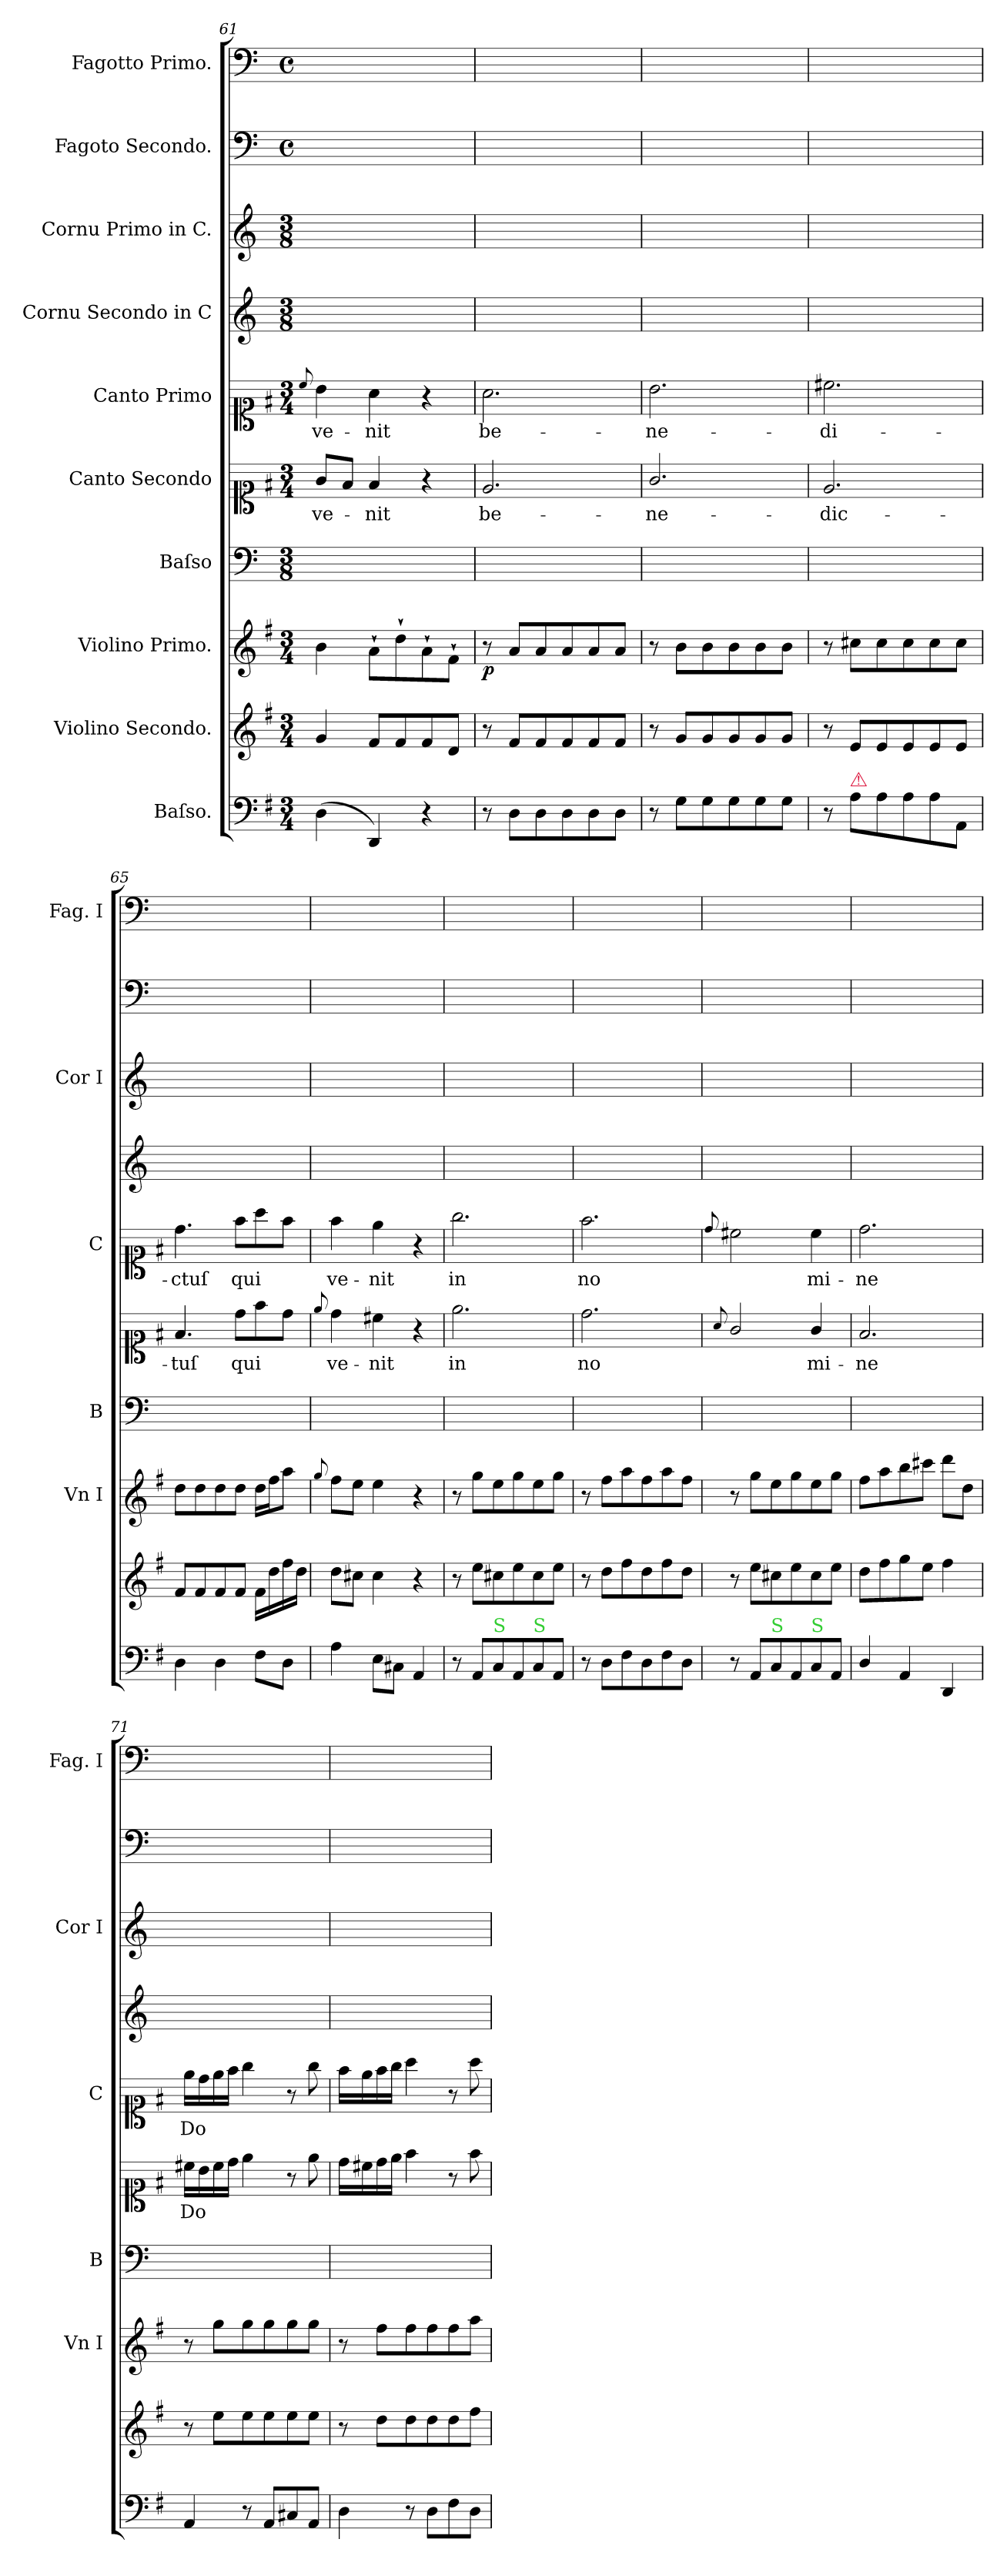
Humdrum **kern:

**kern	**kern	**kern	**dynam	**kern	**kern	**text	**kern	**text	**kern	**kern	**kern	**kern
*part10	*part9	*part8	*part8	*part7	*part6	*part6	*part5	*part5	*part4	*part3	*part2	*part1
*staff10	*staff9	*staff8	*staff8	*staff7	*staff6	*staff6	*staff5	*staff5	*staff4	*staff3	*staff2	*staff1
*I"Baſso.	*I"Violino Secondo.	*I"Violino Primo.	*	*I"Baſso	*I"Canto Secondo	*	*I"Canto Primo	*	*I"Cornu Secondo in C	*I"Cornu Primo in C.	*I"Fagoto Secondo.	*I"Fagotto Primo.
*	*	*I'Vn I	*	*I'B	*	*	*I'C	*	*	*I'Cor I	*	*I'Fag. I
*clefF4	*clefG2	*clefG2	*	*clefF4	*clefC1	*	*clefC1	*	*clefG2	*clefG2	*clefF4	*clefF4
*k[f#]	*k[f#]	*k[f#]	*	*k[]	*k[f#]	*	*k[f#]	*	*k[]	*k[]	*k[]	*k[]
*M3/4	*M3/4	*M3/4	*	*M3/8	*M3/4	*	*M3/4	*	*M3/8	*M3/8	*M4/4	*M4/4
*	*	*	*	*	*	*	*	*	*	*	*met(c)	*met(c)
=61	=61	=61	=61	=61	=61	=61	=61	=61	=61	=61	=61	=61
.	.	.	.	.	.	.	8qqcc/	.	.	.	.	.
(4D\	4g/	4b\	.	2.ryy	8g\L	ve-	4b\	ve-	2.ryy	2.ryy	2.ryy	2.ryy
.	.	.	.	.	8f#/J	.	.	.	.	.	.	.
!	!	!	!LO:DY:b	!	!	!	!	!	!	!	!	!
4DD/)	8f#/L	8a`\L	fo	.	4f#/	-nit	4a\	-nit	.	.	.	.
.	8f#/	8dd`\	.	.	.	.	.	.	.	.	.	.
4r	8f#/	8a`\	.	.	4r	.	4r	.	.	.	.	.
.	8d/J	8f#`\J	.	.	.	.	.	.	.	.	.	.
=62	=62	=62	=62	=62	=62	=62	=62	=62	=62	=62	=62	=62
!	!	!	!LO:DY:b	!	!	!	!	!	!	!	!	!
8r	8r	8r	p	2.ryy	2.e/	be-	2.a\	be-	2.ryy	2.ryy	2.ryy	2.ryy
8D\L	8f#/L	8a/L	.	.	.	.	.	.	.	.	.	.
8D\	8f#/	8a/	.	.	.	.	.	.	.	.	.	.
8D\	8f#/	8a/	.	.	.	.	.	.	.	.	.	.
8D\	8f#/	8a/	.	.	.	.	.	.	.	.	.	.
8D\J	8f#/J	8a/J	.	.	.	.	.	.	.	.	.	.
=63	=63	=63	=63	=63	=63	=63	=63	=63	=63	=63	=63	=63
8r	8r	8r	.	2.ryy	2.g/	-ne-	2.b\	-ne-	2.ryy	2.ryy	2.ryy	2.ryy
8G\L	8g/L	8b\L	.	.	.	.	.	.	.	.	.	.
8G\	8g/	8b\	.	.	.	.	.	.	.	.	.	.
8G\	8g/	8b\	.	.	.	.	.	.	.	.	.	.
8G\	8g/	8b\	.	.	.	.	.	.	.	.	.	.
8G\J	8g/J	8b\J	.	.	.	.	.	.	.	.	.	.
=64	=64	=64	=64	=64	=64	=64	=64	=64	=64	=64	=64	=64
8r	8r	8r	.	2.ryy	2.e/	-dic-	2.cc#X\	-di-	2.ryy	2.ryy	2.ryy	2.ryy
!LO:TX:a:color=crimson:t=⚠	!	!	!	!	!	!	!	!	!	!	!	!
8A\L	8e/L	8cc#X\L	.	.	.	.	.	.	.	.	.	.
8A\	8e/	8cc#\	.	.	.	.	.	.	.	.	.	.
8A\	8e/	8cc#\	.	.	.	.	.	.	.	.	.	.
8A\	8e/	8cc#\	.	.	.	.	.	.	.	.	.	.
8AA/J	8e/J	8cc#\J	.	.	.	.	.	.	.	.	.	.
=65	=65	=65	=65	=65	=65	=65	=65	=65	=65	=65	=65	=65
4D\	8f#/L	8dd\L	.	2.ryy	4.f#/	-tuſ	4.dd\	-ctuſ	2.ryy	2.ryy	2.ryy	2.ryy
.	8f#/	8dd\	.	.	.	.	.	.	.	.	.	.
4D\	8f#/	8dd\	.	.	.	.	.	.	.	.	.	.
.	8f#/J	8dd\J	.	.	8dd\L	qui	8ff#\L	qui	.	.	.	.
8F#\L	16f#\LL	16dd\LL	.	.	8ff#\	.	8aa\	.	.	.	.	.
.	16dd\	16ff#\J	.	.	.	.	.	.	.	.	.	.
8D\J	16ff#\	8aa\J	.	.	8dd\J	.	8ff#\J	.	.	.	.	.
.	16dd\JJ	.	.	.	.	.	.	.	.	.	.	.
=66	=66	=66	=66	=66	=66	=66	=66	=66	=66	=66	=66	=66
.	.	8qqgg/	.	.	8qqee/	.	.	.	.	.	.	.
4A\	8dd\L	8ff#\L	.	2.ryy	4dd\	ve-	4ff#\	ve-	2.ryy	2.ryy	2.ryy	2.ryy
.	8cc#X\J	8ee\J	.	.	.	.	.	.	.	.	.	.
8E\L	4cc#\	4ee\	.	.	4cc#X\	-nit	4ee\	-nit	.	.	.	.
8C#X\J	.	.	.	.	.	.	.	.	.	.	.	.
4AA/	4r	4r	.	.	4r	.	4r	.	.	.	.	.
=67	=67	=67	=67	=67	=67	=67	=67	=67	=67	=67	=67	=67
8r	8r	8r	.	2.ryy	2.ee\	in	2.gg\	in	2.ryy	2.ryy	2.ryy	2.ryy
8AA/L	8ee\L	8gg\L	.	.	.	.	.	.	.	.	.	.
!LO:TX:a:color=limegreen:t=S	!	!	!	!	!	!	!	!	!	!	!	!
8C/	8cc#X\	8ee\	.	.	.	.	.	.	.	.	.	.
8AA/	8ee\	8gg\	.	.	.	.	.	.	.	.	.	.
!LO:TX:a:color=limegreen:t=S	!	!	!	!	!	!	!	!	!	!	!	!
8C/	8cc#\	8ee\	.	.	.	.	.	.	.	.	.	.
8AA/J	8ee\J	8gg\J	.	.	.	.	.	.	.	.	.	.
=68	=68	=68	=68	=68	=68	=68	=68	=68	=68	=68	=68	=68
8r	8r	8r	.	2.ryy	2.dd\	no	2.ff#\	no	2.ryy	2.ryy	2.ryy	2.ryy
8D\L	8dd\L	8ff#\L	.	.	.	.	.	.	.	.	.	.
8F#\	8ff#\	8aa\	.	.	.	.	.	.	.	.	.	.
8D\	8dd\	8ff#\	.	.	.	.	.	.	.	.	.	.
8F#\	8ff#\	8aa\	.	.	.	.	.	.	.	.	.	.
8D\J	8dd\J	8ff#\J	.	.	.	.	.	.	.	.	.	.
=69	=69	=69	=69	=69	=69	=69	=69	=69	=69	=69	=69	=69
.	.	.	.	.	8qqa/	.	8qqdd/	.	.	.	.	.
8r	8r	8r	.	2.ryy	2g/	.	2cc#X\	.	2.ryy	2.ryy	2.ryy	2.ryy
8AA/L	8ee\L	8gg\L	.	.	.	.	.	.	.	.	.	.
!LO:TX:a:color=limegreen:t=S	!	!	!	!	!	!	!	!	!	!	!	!
8C/	8cc#X\	8ee\	.	.	.	.	.	.	.	.	.	.
8AA/	8ee\	8gg\	.	.	.	.	.	.	.	.	.	.
!LO:TX:a:color=limegreen:t=S	!	!	!	!	!	!	!	!	!	!	!	!
8C/	8cc#\	8ee\	.	.	4g/	-mi-	4cc#\	-mi-	.	.	.	.
8AA/J	8ee\J	8gg\J	.	.	.	.	.	.	.	.	.	.
=70	=70	=70	=70	=70	=70	=70	=70	=70	=70	=70	=70	=70
4D/	8dd\L	8ff#\L	.	2.ryy	2.f#/	-ne	2.dd\	-ne	2.ryy	2.ryy	2.ryy	2.ryy
.	8ff#\	8aa\	.	.	.	.	.	.	.	.	.	.
4AA/	8gg\	8bb\	.	.	.	.	.	.	.	.	.	.
.	8ee\J	8ccc#X\J	.	.	.	.	.	.	.	.	.	.
4DD/	4ff#\	8ddd\L	.	.	.	.	.	.	.	.	.	.
.	.	8dd\J	.	.	.	.	.	.	.	.	.	.
=71	=71	=71	=71	=71	=71	=71	=71	=71	=71	=71	=71	=71
4AA/	8r	8r	.	2.ryy	16cc#X\LL	Do	16ee\LL	Do	2.ryy	2.ryy	2.ryy	2.ryy
.	.	.	.	.	16b\	.	16dd\	.	.	.	.	.
.	8ee\L	8gg\L	.	.	16cc#\	.	16ee\	.	.	.	.	.
.	.	.	.	.	16dd\JJ	.	16ff#\JJ	.	.	.	.	.
8r	8ee\	8gg\	.	.	4ee\	.	4gg\	.	.	.	.	.
8AA/L	8ee\	8gg\	.	.	.	.	.	.	.	.	.	.
8C#X/	8ee\	8gg\	.	.	8r	.	8r	.	.	.	.	.
8AA/J	8ee\J	8gg\J	.	.	8ee\	.	8gg\	.	.	.	.	.
=72	=72	=72	=72	=72	=72	=72	=72	=72	=72	=72	=72	=72
4D\	8r	8r	.	2.ryy	16dd\LL	.	16ff#\LL	.	2.ryy	2.ryy	2.ryy	2.ryy
.	.	.	.	.	16cc#X\	.	16ee\	.	.	.	.	.
.	8dd\L	8ff#\L	.	.	16dd\	.	16ff#\	.	.	.	.	.
.	.	.	.	.	16ee\JJ	.	16gg\JJ	.	.	.	.	.
8r	8dd\	8ff#\	.	.	4ff#\	.	4aa\	.	.	.	.	.
8D\L	8dd\	8ff#\	.	.	.	.	.	.	.	.	.	.
8F#\	8dd\	8ff#\	.	.	8r	.	8r	.	.	.	.	.
8D\J	8ff#\J	8aa\J	.	.	8ff#\	.	8aa\	.	.	.	.	.
=	=	=	=	=	=	=	=	=	=	=	=	=
*-	*-	*-	*-	*-	*-	*-	*-	*-	*-	*-	*-	*-
